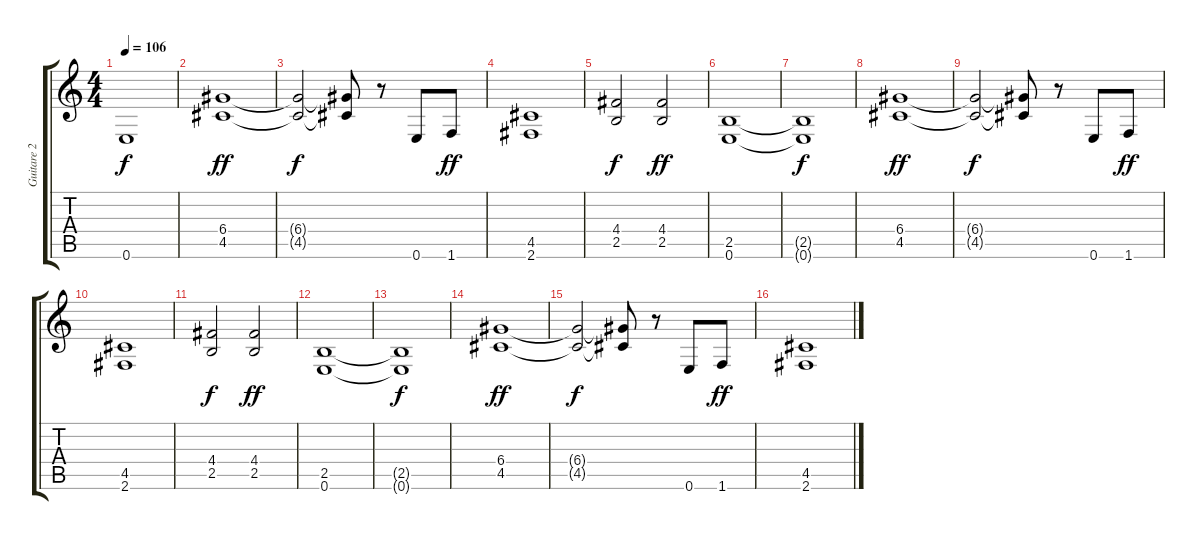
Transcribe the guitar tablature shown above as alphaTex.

\track ("Guitare 2" "Guitare 2") {instrument distortionguitar}
\staff {score tabs}
\tuning (E4 B3 G3 D3 A2 E2) {hide}
\ts (4 4)
\tempo 106
\clef g2
\ks c
0.6{t}.1{dy f} |
(6.4 4.5).1{dy ff} |
(6.4{t} 4.5{t}).2{dy f} (6.4{t} 4.5{t}).8 r.8 0.6.8 1.6.8{dy ff} |
(4.5 2.6).1 |
(4.4 2.5).2{dy f} (4.4 2.5).2{dy ff} |
(2.5 0.6).1 |
(2.5{t} 0.6{t}).1{dy f} |
(6.4 4.5).1{dy ff} |
(6.4{t} 4.5{t}).2{dy f} (6.4{t} 4.5{t}).8 r.8 0.6.8 1.6.8{dy ff} |
(4.5 2.6).1 |
(4.4 2.5).2{dy f} (4.4 2.5).2{dy ff} |
(2.5 0.6).1 |
(2.5{t} 0.6{t}).1{dy f} |
(6.4 4.5).1{dy ff} |
(6.4{t} 4.5{t}).2{dy f} (6.4{t} 4.5{t}).8 r.8 0.6.8 1.6.8{dy ff} |
(4.5 2.6).1
